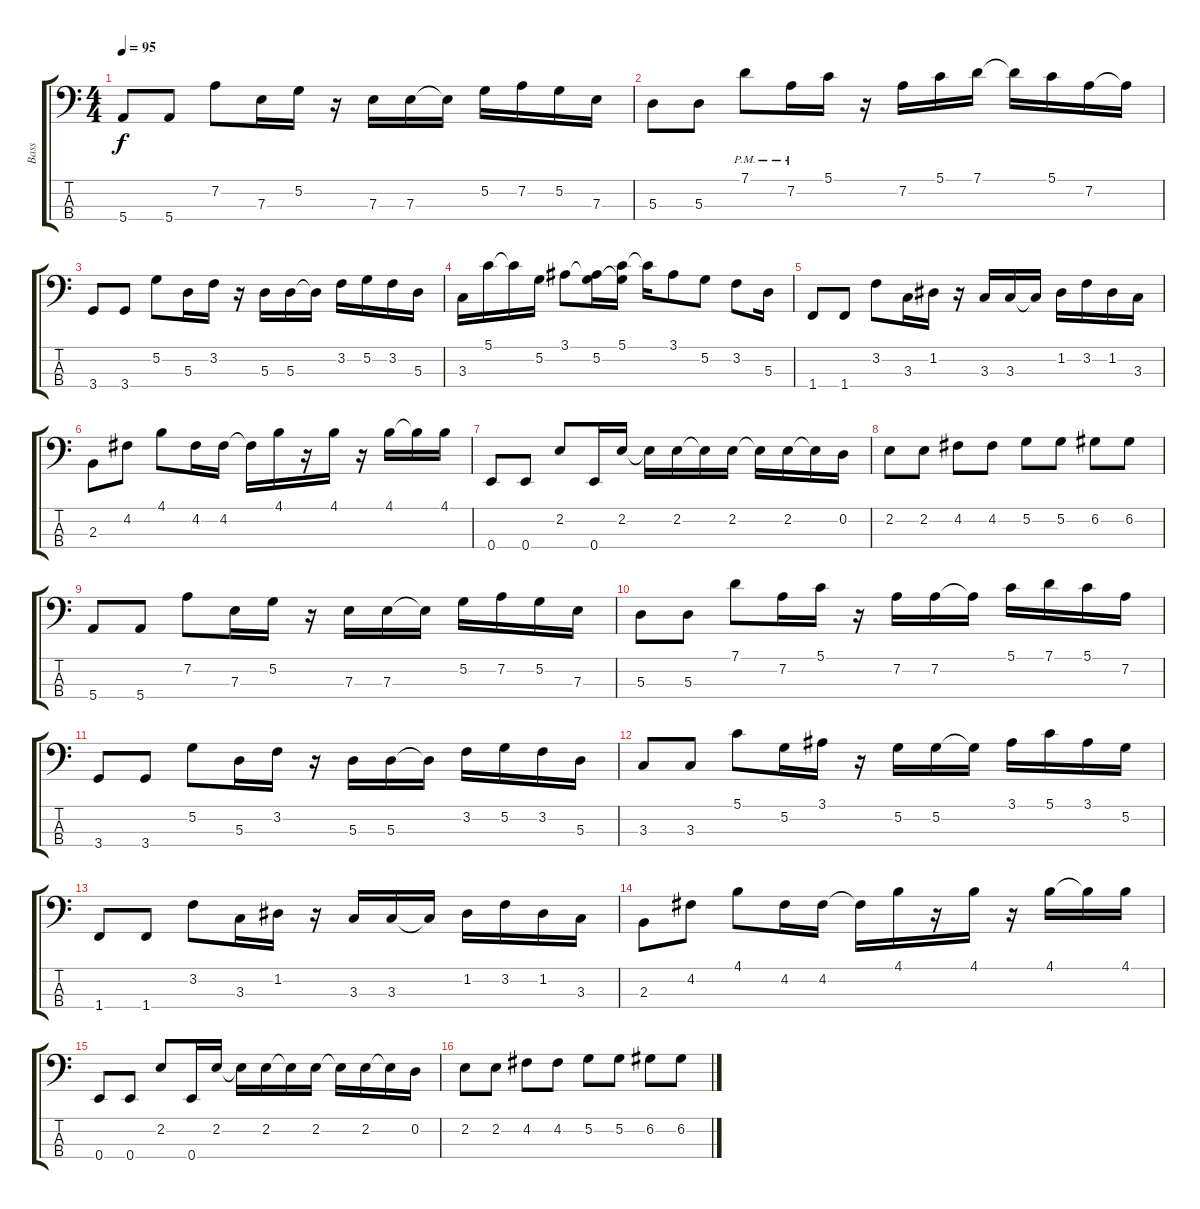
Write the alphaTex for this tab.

\track ("Bass" "Bass") {instrument electricbassfinger}
\staff {score tabs}
\tuning (G2 D2 A1 E1) {hide}
\ts (4 4)
\tempo 95
\clef f4
\ks c
5.4.8{dy f} 5.4.8 7.2.8 7.3.16 5.2.16 r.16 7.3.16 7.3.16 7.3{t}.16 5.2.16 7.2.16 5.2.16 7.3.16 |
5.3.8 5.3.8 7.1{pm}.8 7.2{pm}.16 5.1.16 r.16 7.2.16 5.1.16 7.1.16 7.1{t}.16 5.1.16 7.2.16 7.2{t}.16 |
3.4.8 3.4.8 5.2.8 5.3.16 3.2.16 r.16 5.3.16 5.3.16 5.3{t}.16 3.2.16 5.2.16 3.2.16 5.3.16 |
3.3.16 5.1.16 5.1{t}.16 5.2.16 3.1.8 (3.1{t} 5.2).16 (5.1 5.2{t}).16 5.1{t}.16 3.1.8 5.2.8 3.2.8 5.3.16 |
1.4.8 1.4.8 3.2.8 3.3.16 1.2.16 r.16 3.3.16 3.3.16 3.3{t}.16 1.2.16 3.2.16 1.2.16 3.3.16 |
2.3.8 4.2.8 4.1.8 4.2.16 4.2.16 4.2{t}.16 4.1.16 r.16 4.1.16 r.16 4.1.16 4.1{t}.16 4.1.16 |
0.4.8 0.4.8 2.2.8 0.4.16 2.2.16 2.2{t}.16 2.2.16 2.2{t}.16 2.2.16 2.2{t}.16 2.2.16 2.2{t}.16 0.2.16 |
2.2.8 2.2.8 4.2.8 4.2.8 5.2.8 5.2.8 6.2.8 6.2.8 |
5.4.8 5.4.8 7.2.8 7.3.16 5.2.16 r.16 7.3.16 7.3.16 7.3{t}.16 5.2.16 7.2.16 5.2.16 7.3.16 |
5.3.8 5.3.8 7.1.8 7.2.16 5.1.16 r.16 7.2.16 7.2.16 7.2{t}.16 5.1.16 7.1.16 5.1.16 7.2.16 |
3.4.8 3.4.8 5.2.8 5.3.16 3.2.16 r.16 5.3.16 5.3.16 5.3{t}.16 3.2.16 5.2.16 3.2.16 5.3.16 |
3.3.8 3.3.8 5.1.8 5.2.16 3.1.16 r.16 5.2.16 5.2.16 5.2{t}.16 3.1.16 5.1.16 3.1.16 5.2.16 |
1.4.8 1.4.8 3.2.8 3.3.16 1.2.16 r.16 3.3.16 3.3.16 3.3{t}.16 1.2.16 3.2.16 1.2.16 3.3.16 |
2.3.8 4.2.8 4.1.8 4.2.16 4.2.16 4.2{t}.16 4.1.16 r.16 4.1.16 r.16 4.1.16 4.1{t}.16 4.1.16 |
0.4.8 0.4.8 2.2.8 0.4.16 2.2.16 2.2{t}.16 2.2.16 2.2{t}.16 2.2.16 2.2{t}.16 2.2.16 2.2{t}.16 0.2.16 |
2.2.8 2.2.8 4.2.8 4.2.8 5.2.8 5.2.8 6.2.8 6.2.8
